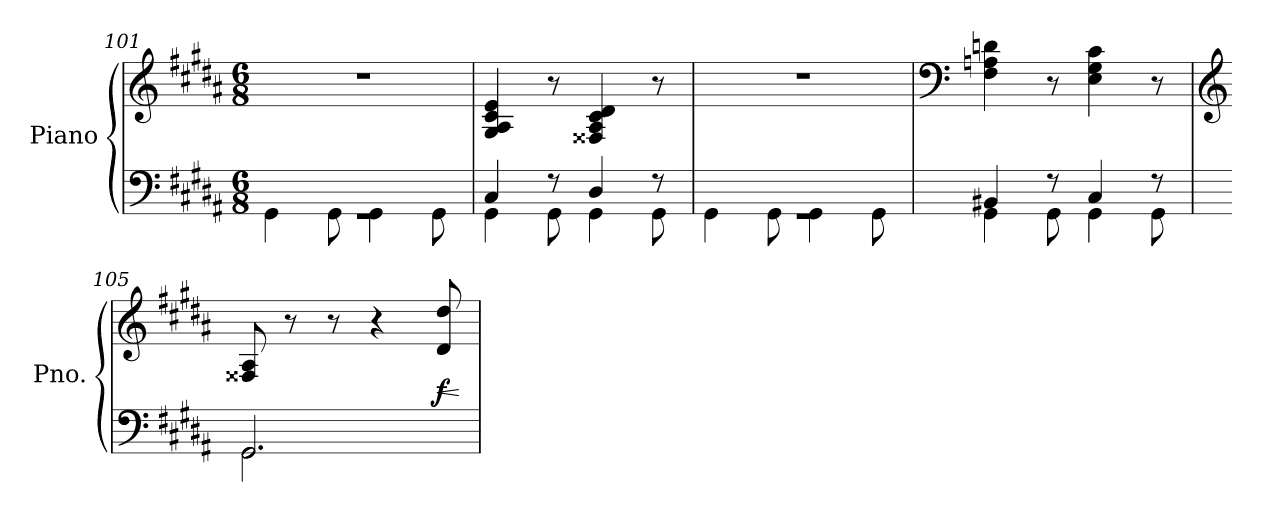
**kern	**kern	**dynam
*part1	*part1	*part1
*staff2	*staff1	*staff1/2
*I"Piano	*	*
*I'Pno.	*	*
*clefF4	*clefG2	*
*k[f#c#g#d#a#]	*k[f#c#g#d#a#]	*
*M6/8	*M6/8	*
=101	=101	=101
*^	*	*
2.rGG	4GG#\	2.r	.
.	8GG#\	.	.
.	4GG#\	.	.
.	8GG#\	.	.
!!LO:LB:g=z
=102	=102	=102	=102
4C#/	4GG#\	4G#/ 4A#/ 4c#/ 4e/	.
8r	8GG#\	8r	.
4D#/	4GG#\	4F##X/ 4A#/ 4c#/ 4d#/	.
8r	8GG#\	8r	.
=103	=103	=103	=103
2.rGG	4GG#\	2.r	.
.	8GG#\	.	.
.	4GG#\	.	.
.	8GG#\	.	.
=104	=104	=104	=104
*	*	*clefF4	*
4BB#X/	4GG#\	4F#\ 4An\ 4dn\	.
8r	8GG#\	8r	.
4C#/	4GG#\	4E\ 4G#\ 4c#\	.
8r	8GG#\	8r	.
=105	=105	=105	=105
*	*	*clefG2	*
2.GG#/	2.GG#\	8F##X/ 8A#/	.
.	.	8r	.
.	.	8r	.
.	.	4r	.
!	!	!	!LO:HP:b
!	!	!	!LO:DY:n=1:b
.	.	8d#/ 8dd#/	< f
*v	*v	*	*
.	.	[
=	=	=
*-	*-	*-
